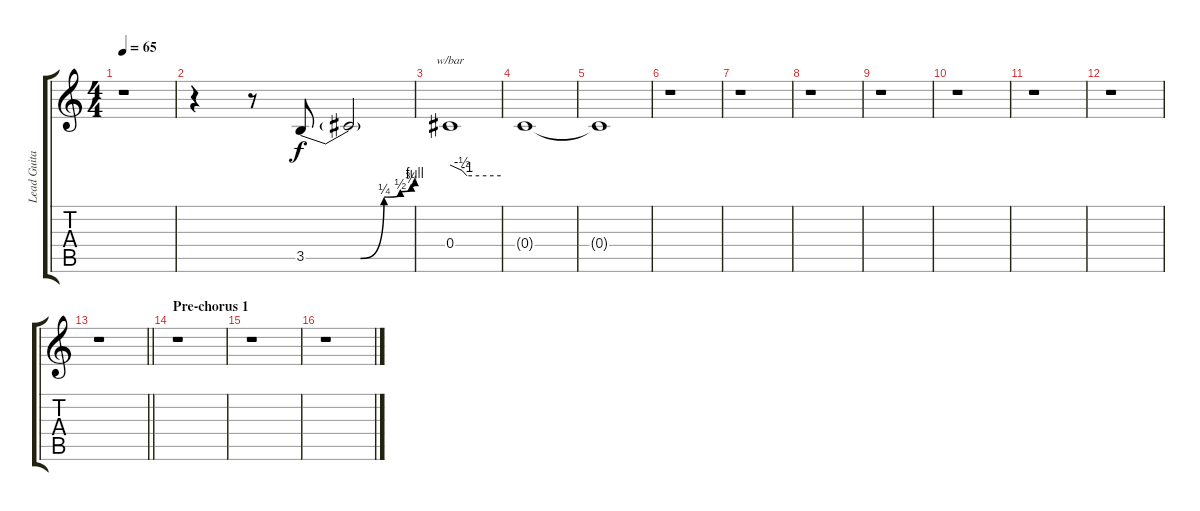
\track ("Lead Guitar 2" "Lead Guita") {instrument distortionguitar}
\staff {score tabs}
\tuning (Eb4 Bb3 Gb3 Db3 Ab2 Db2) {hide}
\ts (4 4)
\tempo 65
\clef g2
\ks c
r.1{dy f} |
r.4{volume 10 balance 13} r.8 3.5{be (custom 0 0 30 0 43 1 52 2 58 3 60 4)}.8 3.5{t}.2 |
0.4.1{tbe (custom default 0 0 14 -2 20 -4 60 -4) volume 8 balance 8} |
0.4{t}.1 |
0.4{t}.1 |
r.1 |
r.1 |
r.1 |
r.1 |
r.1 |
r.1 |
r.1 |
\barLineRight lightlight
r.1 |
\section ("" "Pre-chorus 1")
r.1 |
r.1 |
r.1
